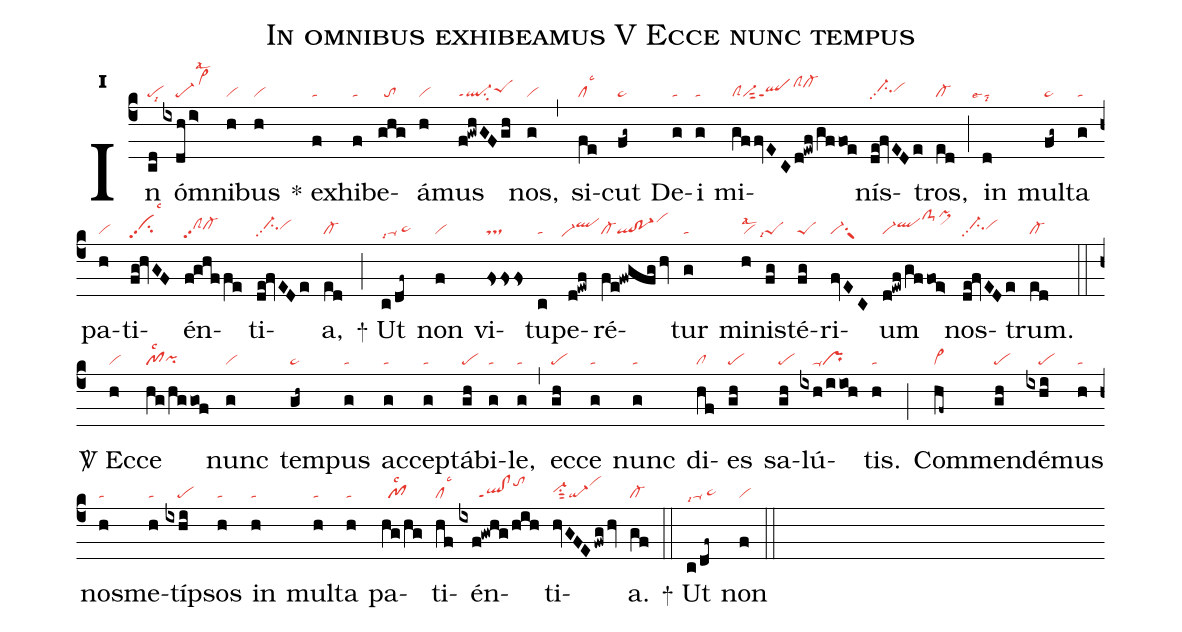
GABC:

name:In omnibus exhibeamus V Ecce nunc tempus;
office-part:re;
mode:1;
nabc-lines:1;
%%
initial-style: 1;
name: In omnibus exhibeamus;
mode: 1;
office-part: Responsorium;
annotation: Resp.;
annotation: i;
nabc-lines:1;
%%
(c4) In(cd|pelsi8) óm(ixdh/i>|////pe-vi>hklsal2)ni(h|vi)bus(h|vi) <sp>*</sp> ex(f|ta)hi(f|ta)be(ghg|//to)á(h|vi)mus(f!gwhGFgh|ql-ppt1su2peShh) nos,(g|vi) (,) si(fe|cllsc3)cut(fg~|ta>) De(g|ta)i(g|ta) mi(gffvECd!ewf/gffoe|clSvi-sut2qlppt1clShjcl-hj)nís(de!fvEDe|//ci-hhpp2vihh)tros,(ed|cl-) (;) in(d|```talsi8lse4) mul(fg~|ta>)ta(g|ta) pa(h|vi)ti(fg!hvGF|cihhpp2lsc3)én(f!ghffe|clShhpp2cl-hh)ti(de!fvEDe|//ci-hhpp2vihh)a,(ed|cl-) (;)
<sp>+</sp> Ut(c/df~|ta-lsi7/ta>hg) non(f|vi) vi(fsfsfs|ts)tu(c|ta)pe(d!ewf|``vi-heqlhi)ré(fe!fwgfg/hv|cl-ql!po-1vihk)tur(g|ta) mi(h|vilsal2)nis(fg|``peSlsi7)té(fg|peS)ri(fvEC|vi-su1suw1)um(d!ewf/gffoe>|vi-qlhiclS-hlpi>hm) nos(de!fvEDe|//ci-hhpp2vihh)trum.(ed|cl-) (::)

<sp>V/</sp> Ec(h|vi)ce(hg/hggof|pf1lsc2pihg) nunc(g|vi) tem(gh~|ta>)pus(g|ta) ac(g|ta)cep(g|ta)tá(gh|pe)bi(g|ta)le,(g|ta) (,) ec(gh|pe)ce(g|ta) nunc(g|ta) di(hf|cl)es(gh|pe) sa(gh|pe)lú(ixh/iioh|////ta-pr)tis.(h|ta) (;) Com(hf~|vi>)men(gh|pe)dé(ixhi|////pe)mus(h|ta) nos(h|ta)me(h|ta)típ(ixhi|////pe)sos(h|ta) in(h|ta) mul(h|ta)ta(h|ta) pa(hg/hg|//pf1lsc2)ti(hf|cllsc3)én(ixf!gwhg/hih|//////ql!clppt1tohk)ti(hvGFE/fwg/hv|vi-hhsu1sut2qi-vihk)a.(gf|cl-) (::)
<sp>+</sp> Ut(c/df~|ta-lsi7/ta>hg) non(f|vi) (::)
